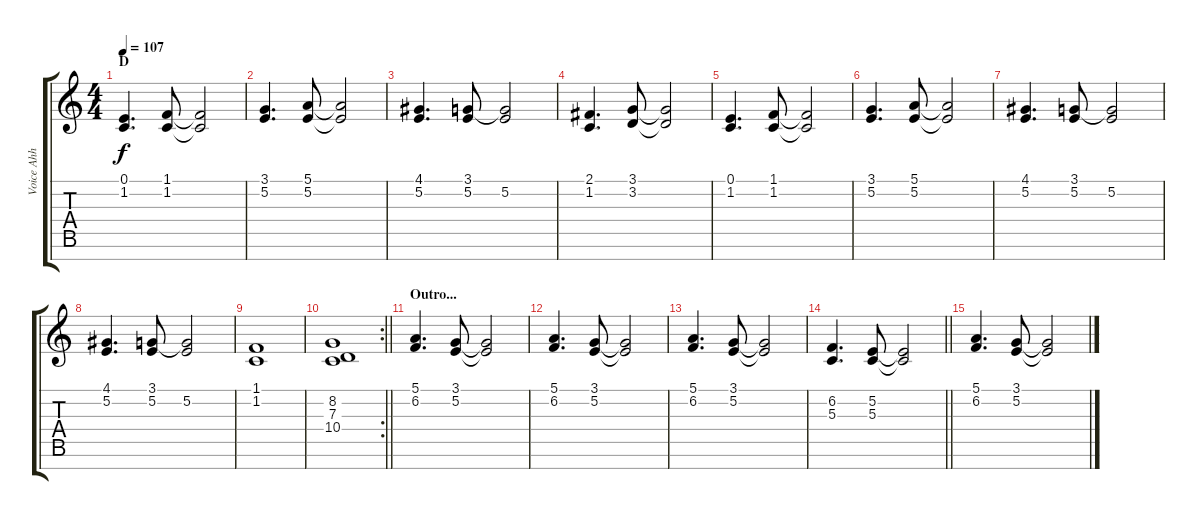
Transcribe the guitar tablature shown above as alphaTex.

\track ("Voice Ahh" "Voice Ahh") {instrument choiraahs}
\staff {score tabs}
\tuning (E4 B3 G3 D3 A2 E2 B1) {hide}
\ts (4 4)
\section ("" "D")
\tempo 107
\clef g2
\ks c
(0.1 1.2).4{d dy f} (1.1 1.2).8 (1.1{t} 1.2{t}).2 |
(3.1 5.2).4{d} (5.1 5.2).8 (5.1{t} 5.2{t}).2 |
(4.1 5.2).4{d} (3.1 5.2).8 (3.1{t} 5.2).2 |
(2.1 1.2).4{d} (3.1 3.2).8 (3.1{t} 3.2{t}).2 |
(0.1 1.2).4{d} (1.1 1.2).8 (1.1{t} 1.2{t}).2 |
(3.1 5.2).4{d} (5.1 5.2).8 (5.1{t} 5.2{t}).2 |
(4.1 5.2).4{d} (3.1 5.2).8 (3.1{t} 5.2).2 |
(4.1 5.2).4{d} (3.1 5.2).8 (3.1{t} 5.2).2 |
(1.1 1.2).1 |
\rc 2
\barLineRight lightlight
(8.2 7.3 10.4).1 |
\section ("" "Outro...")
(5.1 6.2).4{d} (3.1 5.2).8 (3.1{t} 5.2{t}).2 |
(5.1 6.2).4{d} (3.1 5.2).8 (3.1{t} 5.2{t}).2 |
(5.1 6.2).4{d} (3.1 5.2).8 (3.1{t} 5.2{t}).2 |
\barLineRight lightlight
(6.2 5.3).4{d} (5.2 5.3).8 (5.2{t} 5.3{t}).2 |
(5.1 6.2).4{d} (3.1 5.2).8 (3.1{t} 5.2{t}).2
